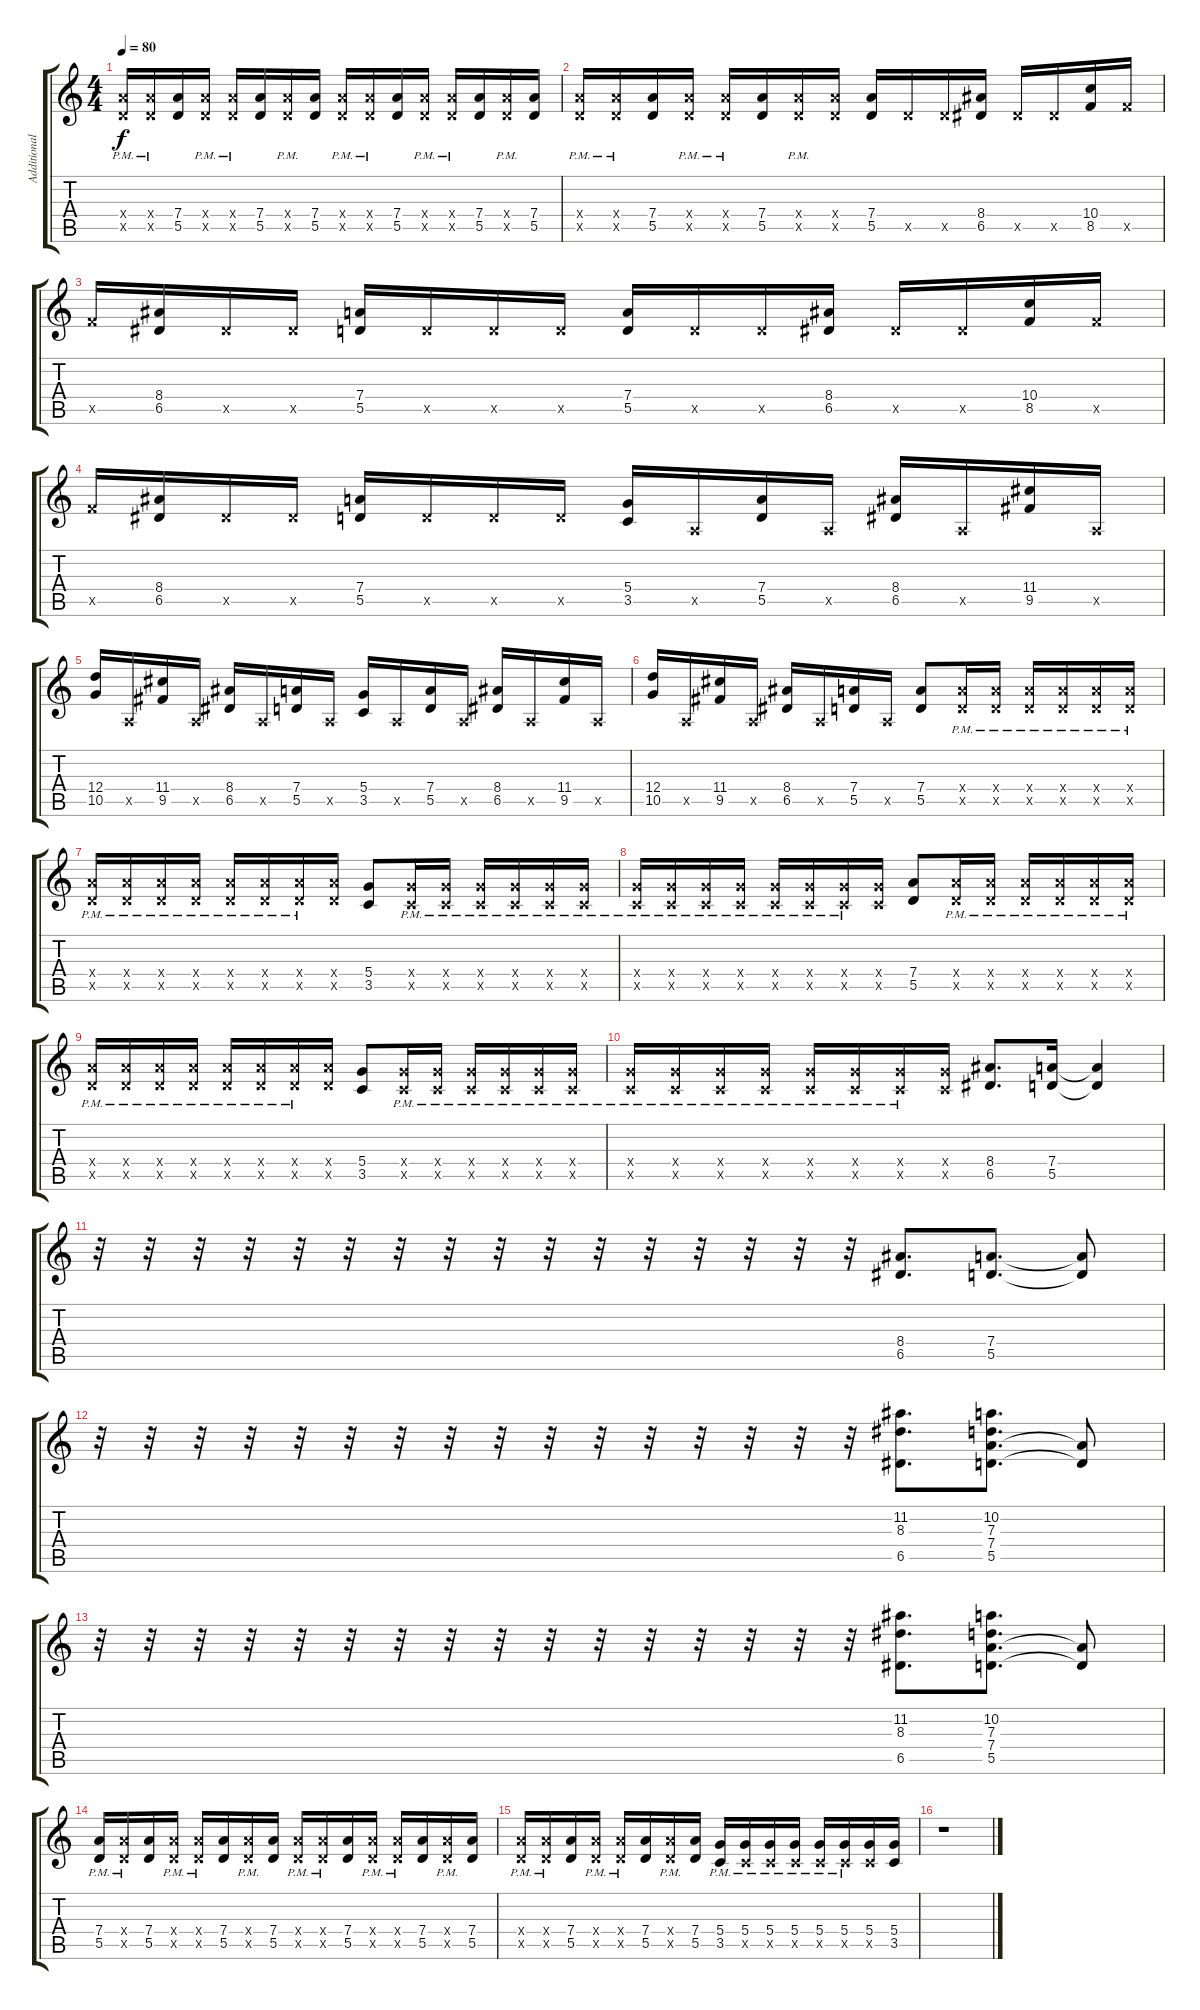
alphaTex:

\track ("Additional dist" "Additional") {instrument distortionguitar}
\staff {score tabs}
\tuning (E4 B3 G3 D3 A2 E2) {hide}
\ts (4 4)
\tempo 80
\clef g2
\ks c
(7.4{pm x} 5.5{pm x}).16{dy f} (7.4{pm x} 5.5{pm x}).16 (7.4 5.5).16 (7.4{pm x} 5.5{pm x}).16 (7.4{pm x} 5.5{pm x}).16 (7.4 5.5).16 (7.4{pm x} 5.5{pm x}).16 (7.4 5.5).16 (7.4{pm x} 5.5{pm x}).16 (7.4{pm x} 5.5{pm x}).16 (7.4 5.5).16 (7.4{pm x} 5.5{pm x}).16 (7.4{pm x} 5.5{pm x}).16 (7.4 5.5).16 (7.4{pm x} 5.5{pm x}).16 (7.4 5.5).16 |
(7.4{pm x} 5.5{pm x}).16 (7.4{pm x} 5.5{pm x}).16 (7.4 5.5).16 (7.4{pm x} 5.5{pm x}).16 (7.4{pm x} 5.5{pm x}).16 (7.4 5.5).16 (7.4{pm x} 5.5{pm x}).16 (7.4{x} 5.5{x}).16 (7.4 5.5).16 5.5{x}.16 5.5{x}.16 (8.4 6.5).16 6.5{x}.16 6.5{x}.16 (10.4 8.5).16 8.5{x}.16 |
8.5{x}.16 (8.4 6.5).16 6.5{x}.16 6.5{x}.16 (7.4 5.5).16 5.5{x}.16 5.5{x}.16 5.5{x}.16 (7.4 5.5).16 5.5{x}.16 5.5{x}.16 (8.4 6.5).16 6.5{x}.16 6.5{x}.16 (10.4 8.5).16 8.5{x}.16 |
8.5{x}.16 (8.4 6.5).16 6.5{x}.16 6.5{x}.16 (7.4 5.5).16 5.5{x}.16 5.5{x}.16 5.5{x}.16 (5.4 3.5).16 0.5{x}.16 (7.4 5.5).16 0.5{x}.16 (8.4 6.5).16 0.5{x}.16 (11.4 9.5).16 0.5{x}.16 |
(12.4 10.5).16 0.5{x}.16 (11.4 9.5).16 0.5{x}.16 (8.4 6.5).16 0.5{x}.16 (7.4 5.5).16 0.5{x}.16 (5.4 3.5).16 0.5{x}.16 (7.4 5.5).16 0.5{x}.16 (8.4 6.5).16 0.5{x}.16 (11.4 9.5).16 0.5{x}.16 |
(12.4 10.5).16 0.5{x}.16 (11.4 9.5).16 0.5{x}.16 (8.4 6.5).16 0.5{x}.16 (7.4 5.5).16 0.5{x}.16 (7.4 5.5).8 (7.4{pm x} 5.5{pm x}).16 (7.4{pm x} 5.5{pm x}).16 (7.4{pm x} 5.5{pm x}).16 (7.4{pm x} 5.5{pm x}).16 (7.4{pm x} 5.5{pm x}).16 (7.4{pm x} 5.5{pm x}).16 |
(7.4{pm x} 5.5{pm x}).16 (7.4{pm x} 5.5{pm x}).16 (7.4{pm x} 5.5{pm x}).16 (7.4{pm x} 5.5{pm x}).16 (7.4{pm x} 5.5{pm x}).16 (7.4{pm x} 5.5{pm x}).16 (7.4{pm x} 5.5{pm x}).16 (7.4{x} 5.5{x}).16 (5.4 3.5).8 (5.4{pm x} 3.5{pm x}).16 (5.4{pm x} 3.5{pm x}).16 (5.4{pm x} 3.5{pm x}).16 (5.4{pm x} 3.5{pm x}).16 (5.4{pm x} 3.5{pm x}).16 (5.4{pm x} 3.5{pm x}).16 |
(5.4{pm x} 3.5{pm x}).16 (5.4{pm x} 3.5{pm x}).16 (5.4{pm x} 3.5{pm x}).16 (5.4{pm x} 3.5{pm x}).16 (5.4{pm x} 3.5{pm x}).16 (5.4{pm x} 3.5{pm x}).16 (5.4{pm x} 3.5{pm x}).16 (5.4{x} 3.5{x}).16 (7.4 5.5).8 (7.4{pm x} 5.5{pm x}).16 (7.4{pm x} 5.5{pm x}).16 (7.4{pm x} 5.5{pm x}).16 (7.4{pm x} 5.5{pm x}).16 (7.4{pm x} 5.5{pm x}).16 (7.4{pm x} 5.5{pm x}).16 |
(7.4{pm x} 5.5{pm x}).16 (7.4{pm x} 5.5{pm x}).16 (7.4{pm x} 5.5{pm x}).16 (7.4{pm x} 5.5{pm x}).16 (7.4{pm x} 5.5{pm x}).16 (7.4{pm x} 5.5{pm x}).16 (7.4{pm x} 5.5{pm x}).16 (7.4{x} 5.5{x}).16 (5.4 3.5).8 (5.4{pm x} 3.5{pm x}).16 (5.4{pm x} 3.5{pm x}).16 (5.4{pm x} 3.5{pm x}).16 (5.4{pm x} 3.5{pm x}).16 (5.4{pm x} 3.5{pm x}).16 (5.4{pm x} 3.5{pm x}).16 |
(5.4{pm x} 3.5{pm x}).16 (5.4{pm x} 3.5{pm x}).16 (5.4{pm x} 3.5{pm x}).16 (5.4{pm x} 3.5{pm x}).16 (5.4{pm x} 3.5{pm x}).16 (5.4{pm x} 3.5{pm x}).16 (5.4{pm x} 3.5{pm x}).16 (5.4{x} 3.5{x}).16 (8.4 6.5).8{d} (7.4 5.5).16 (7.4{t} 5.5{t}).4 |
r.32 r.32 r.32 r.32 r.32 r.32 r.32 r.32 r.32 r.32 r.32 r.32 r.32 r.32 r.32 r.32 (8.4 6.5).8{d} (7.4 5.5).8{d} (7.4{t} 5.5{t}).8 |
r.32 r.32 r.32 r.32 r.32 r.32 r.32 r.32 r.32 r.32 r.32 r.32 r.32 r.32 r.32 r.32 (11.2 8.3 6.5).8{d} (10.2 7.3 7.4 5.5).8{d} (7.4{t} 5.5{t}).8 |
r.32 r.32 r.32 r.32 r.32 r.32 r.32 r.32 r.32 r.32 r.32 r.32 r.32 r.32 r.32 r.32 (11.2 8.3 6.5).8{d} (10.2 7.3 7.4 5.5).8{d} (7.4{t} 5.5{t}).8 |
(7.4{pm} 5.5{pm}).16 (7.4{pm x} 5.5{pm x}).16 (7.4 5.5).16 (7.4{pm x} 5.5{pm x}).16 (7.4{pm x} 5.5{pm x}).16 (7.4 5.5).16 (7.4{pm x} 5.5{pm x}).16 (7.4 5.5).16 (7.4{pm x} 5.5{pm x}).16 (7.4{pm x} 5.5{pm x}).16 (7.4 5.5).16 (7.4{pm x} 5.5{pm x}).16 (7.4{pm x} 5.5{pm x}).16 (7.4 5.5).16 (7.4{pm x} 5.5{pm x}).16 (7.4 5.5).16 |
(7.4{pm x} 5.5{pm x}).16 (7.4{pm x} 5.5{pm x}).16 (7.4 5.5).16 (7.4{pm x} 5.5{pm x}).16 (7.4{pm x} 5.5{pm x}).16 (7.4 5.5).16 (7.4{pm x} 5.5{pm x}).16 (7.4 5.5).16 (5.4{pm} 3.5{pm}).16 (5.4{pm} 3.5{pm x}).16 (5.4{pm} 3.5{pm x}).16 (5.4{pm} 3.5{pm x}).16 (5.4{pm} 3.5{pm x}).16 (5.4{pm} 3.5{pm x}).16 (5.4 3.5{x}).16 (5.4 3.5).16 |
r.1
